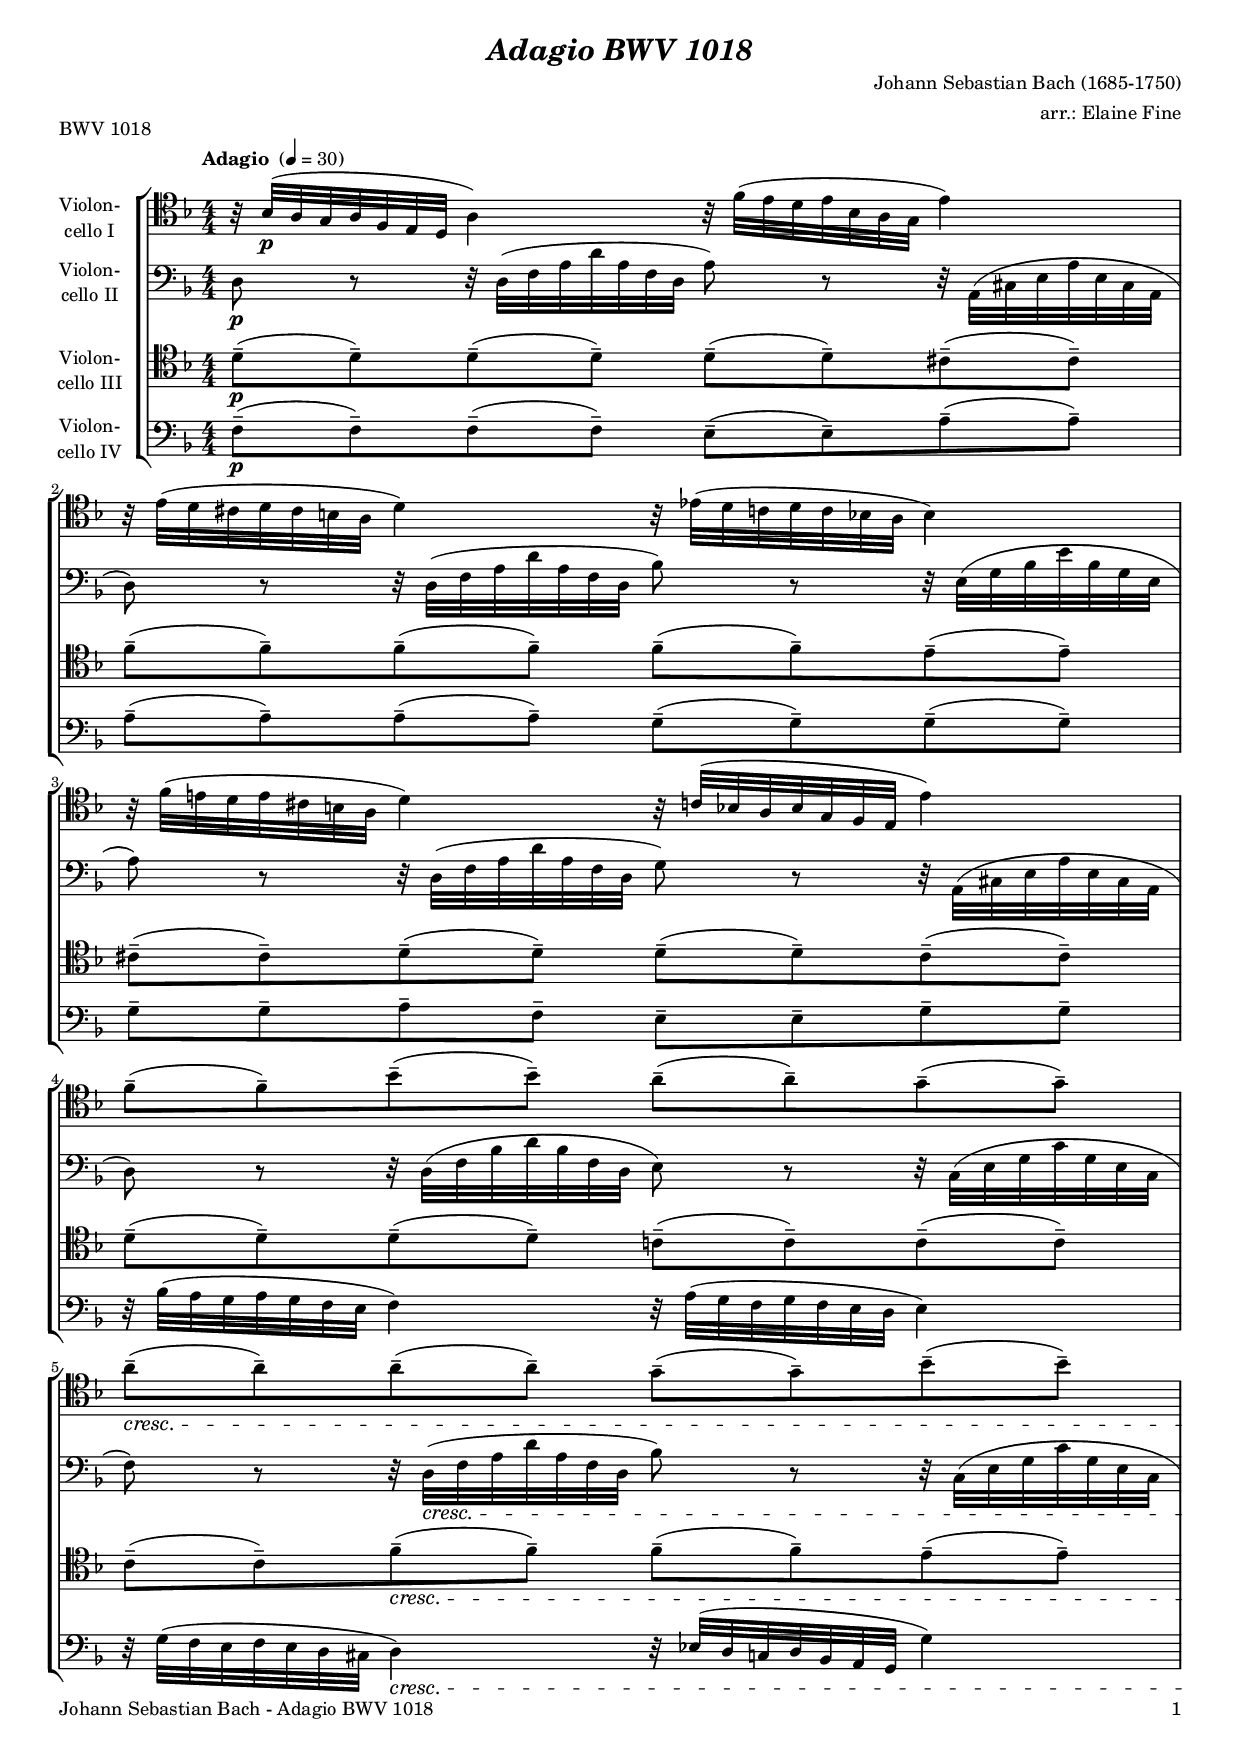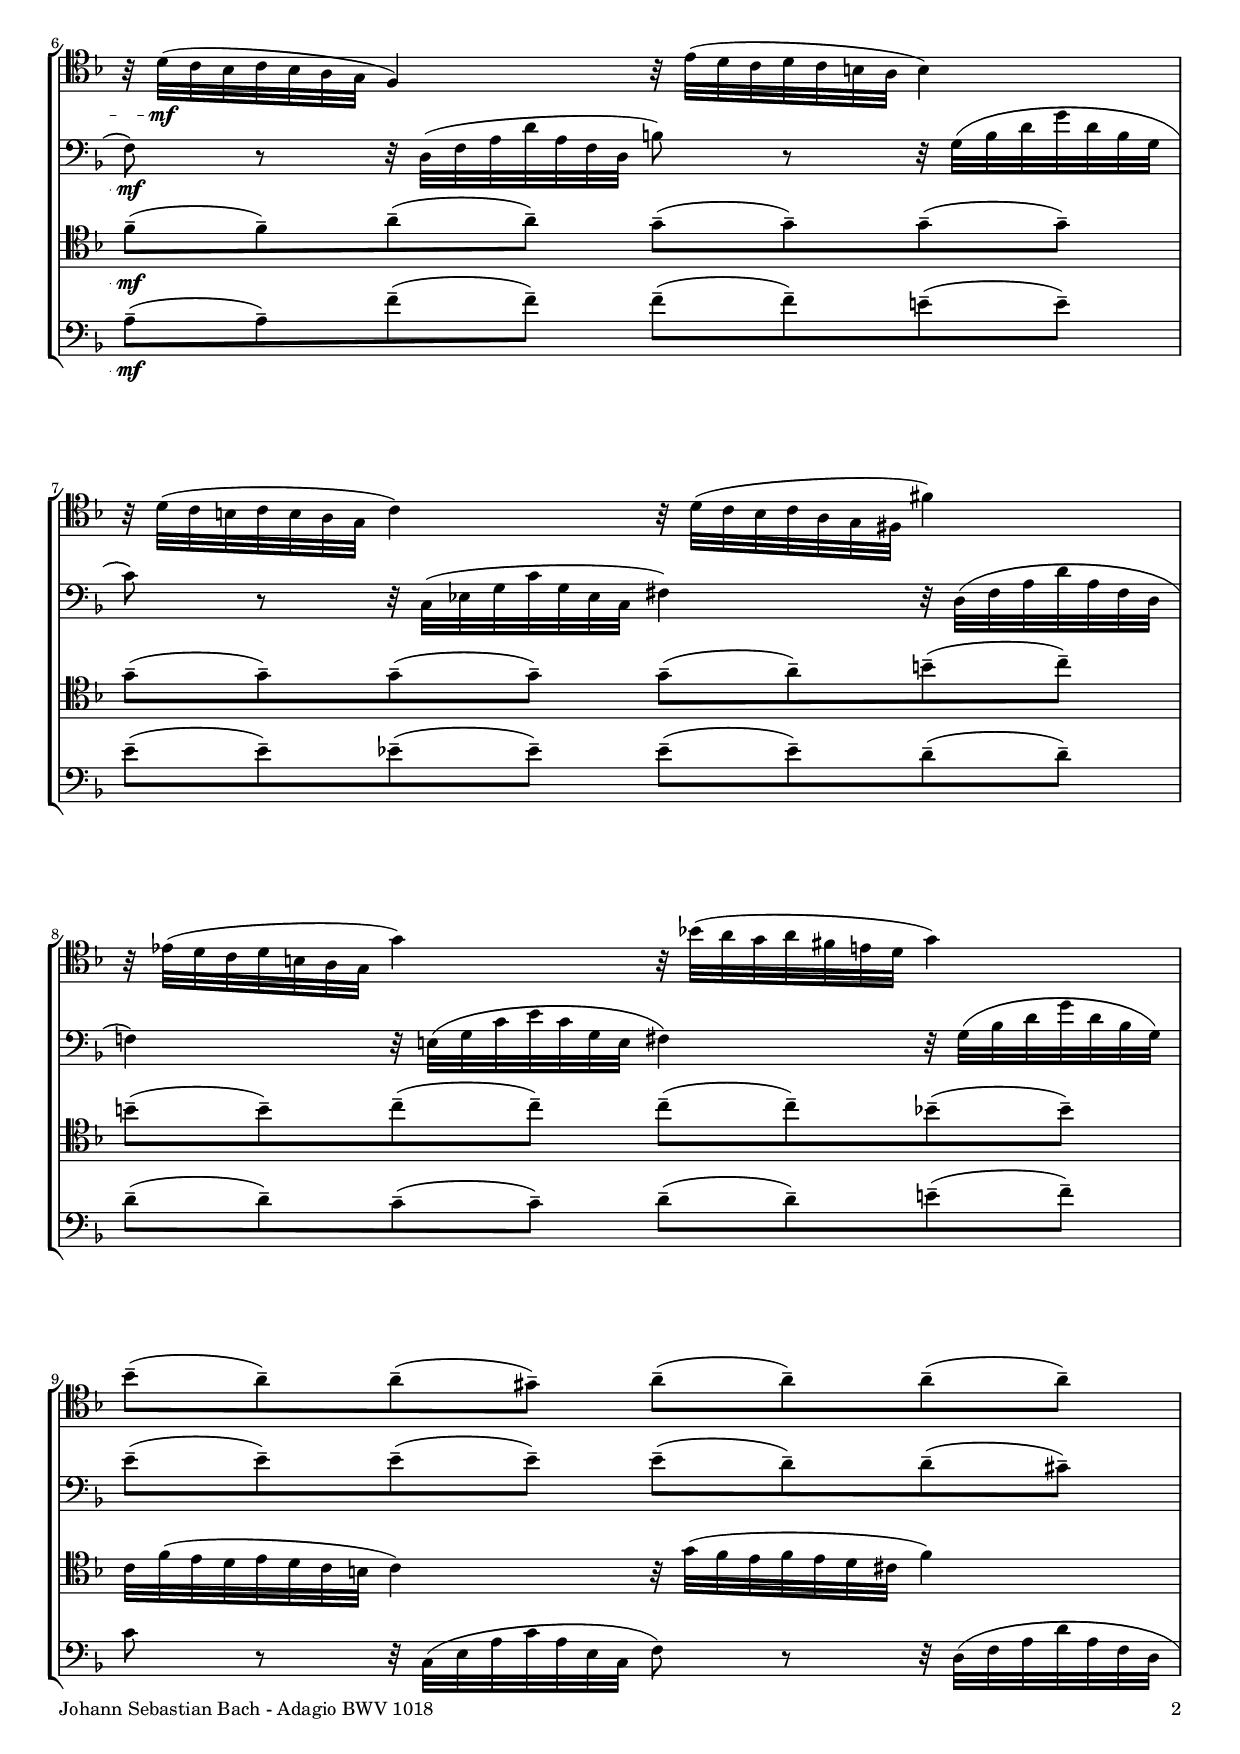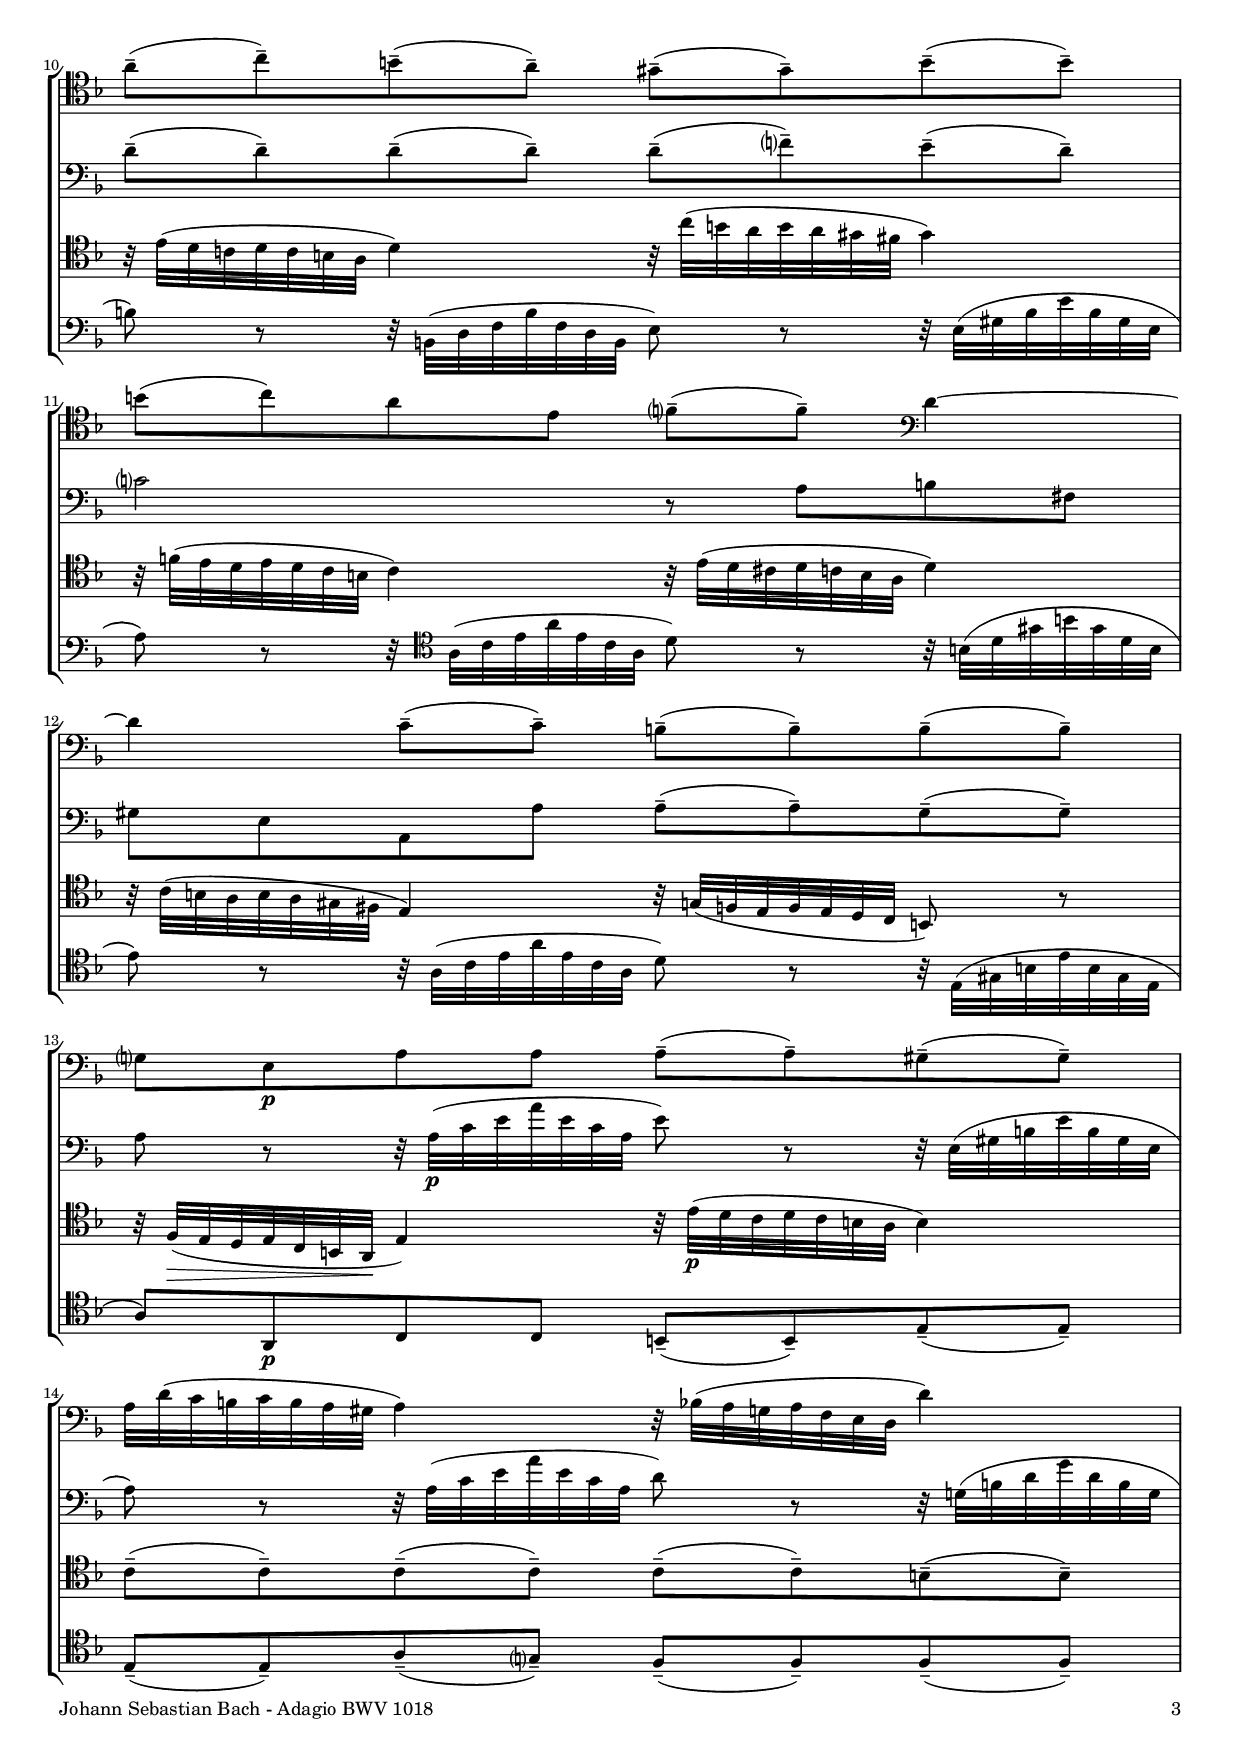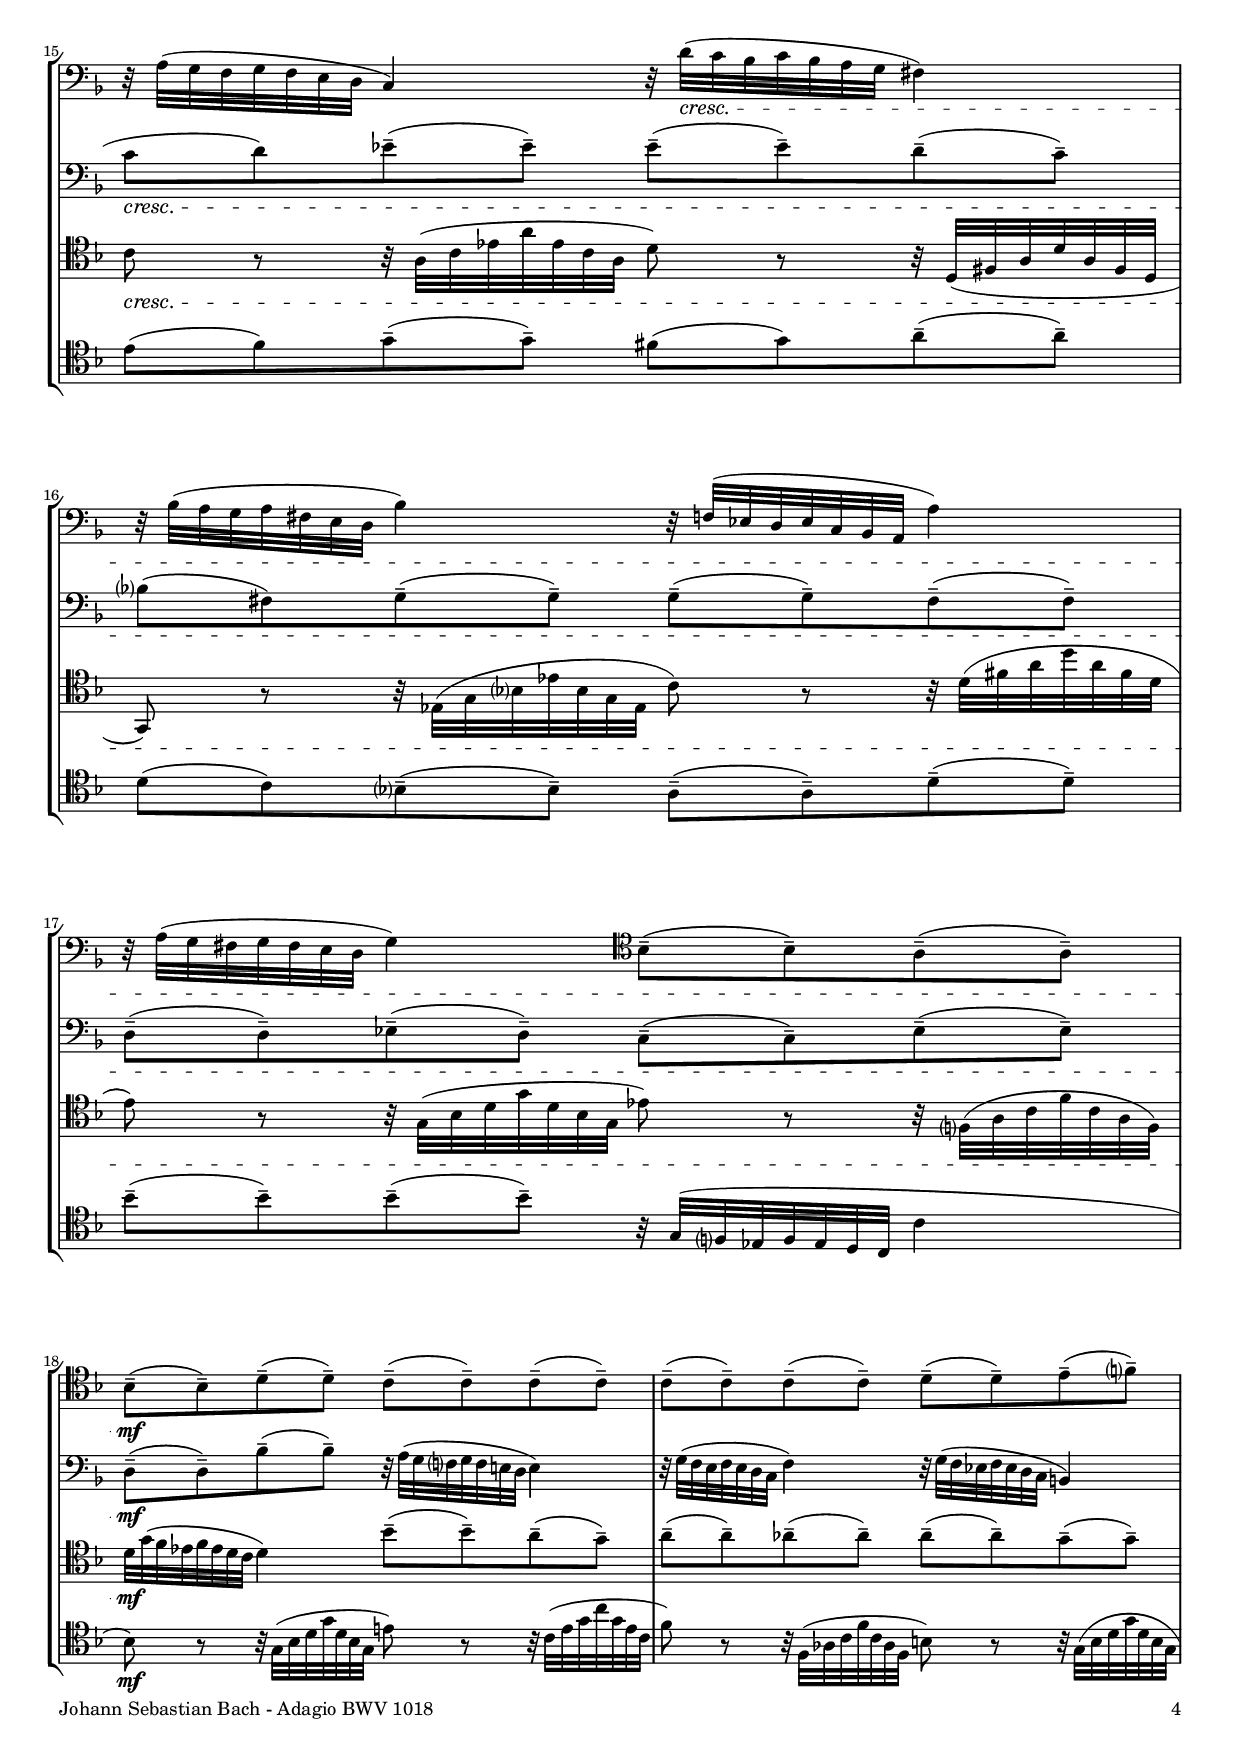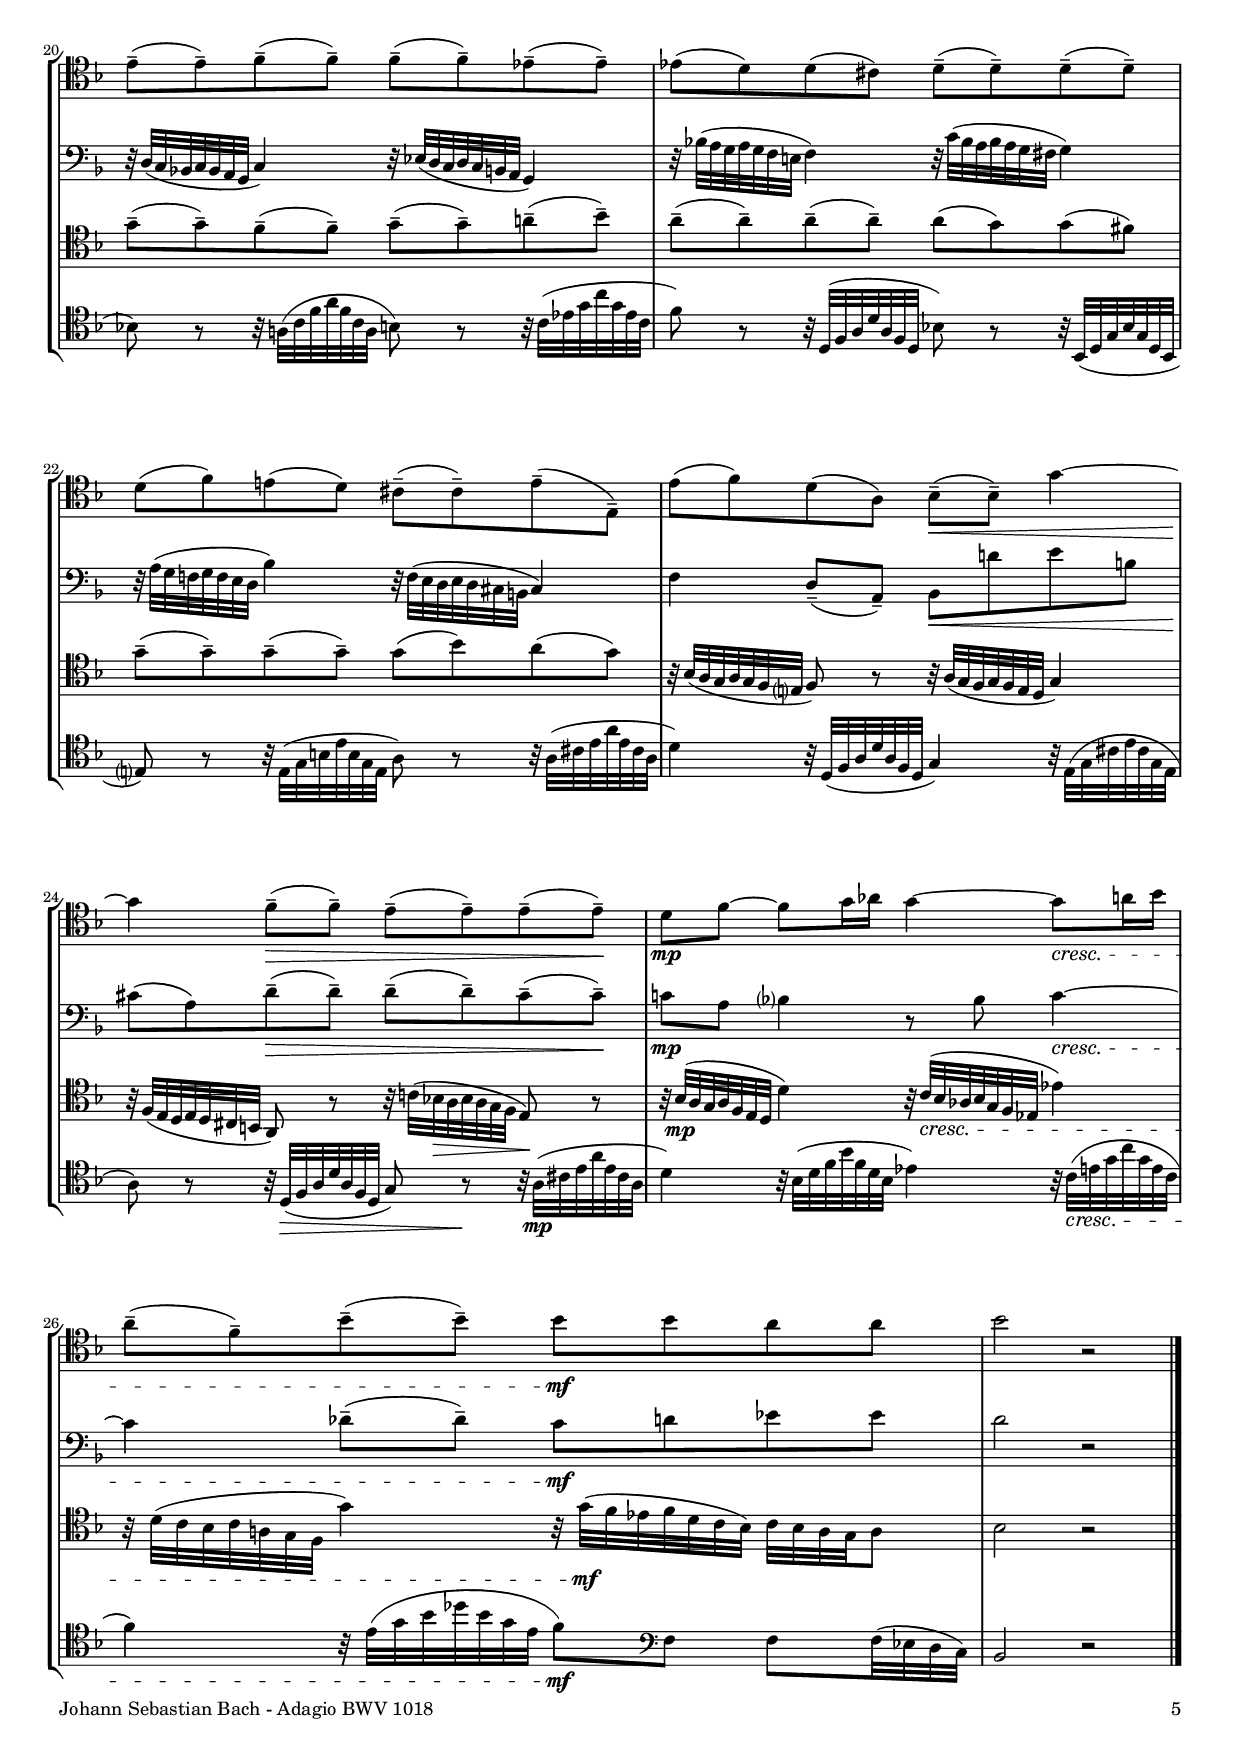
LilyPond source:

\version "2.22.0"
\include "deutsch.ly"
  
#(set-global-staff-size 16.25)

\header {
  title     = \markup \bold \italic "Adagio BWV 1018"
  composer  = "Johann Sebastian Bach (1685-1750)"
  arranger  = "arr.: Elaine Fine"
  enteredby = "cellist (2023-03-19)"
  piece     = "BWV 1018"
}

voiceconsts = {
  \key b \major
  \time 4/4
  \clef "bass"
  \numericTimeSignature
  \compressEmptyMeasures
  % Set default beaming for all staves
%  \set Timing.beamExceptions = #'()
%  \set Timing.baseMoment     = #(ly:make-moment 1 4)
%  \set Timing.beatStructure  = #'(1 1 1)
  \tempo "Adagio " 4=30
}

mifl = "flute"
mivl = "violin"
miba = "cello"
mipz = "pizzicato strings"

efdp = \markup { \dynamic f \italic "/" \dynamic p }
rall = \mark \markup \box \italic "rall."

va = \relative c' {
  \voiceconsts
  \clef "tenor"
  
  r32 es(\p d c d b a g d'4) r32 b'( a g a es d c a'4)
  r32 a( g fis g fis e d g4) r32 as( g f g f es d es4)

  r32 b'( a! g a fis e d g4) r32 f( es d es c b a a'4)
  b8(-- b)-- es(-- es)-- d(-- d)-- c(-- c)--
  d(--\cresc d--) d(-- d)-- c(-- c)-- es(-- es)--

  r32 g,(\mf f es f es d c b4) r32 a'( g f g f e d e4)
  r32 g( f e f e d c f4) r32 g( f e f d c h h'4)

  r32 as( g f g e d c c'4) r32 es!( d c d h a g c4)
  es8(-- d)-- d(-- cis)-- d(-- d)-- d(-- d)--
  d(-- f)-- e(-- d)-- cis(-- cis)-- e(-- e)--

  e( f) d a b?(-- b)-- \clef "bass" g4~
  g f8(-- f)-- e(-- e)-- e(-- e)--
  c? a\p d d d(-- d)-- cis(-- cis)--
  d32 g( f e f e d cis d4) r32 es( d c d b a g g'4)

  r32 d( c b c b a g f4) r32 g'(\cresc f es f es d c h4)
  r32 es( d c d h a g es'4) r32 b( as g as f es d d'4)

  r32 d( c h c h a g c4) \clef "tenor" es8(-- es)-- d(-- d)--
  es(--\mf es)-- g(-- g)-- f(-- f)-- f(-- f)--
  f(-- f)-- f(-- f)-- g(-- g)-- a(-- b?)--

  a(-- a)-- b(-- b)-- b(-- b)-- as(-- as)--
  as( g) g( fis) g(-- g)-- g(-- g)--
  g( b) a!( g) fis(-- fis)-- a(-- a,)--

  a'( b) g( d) es(--\< es)-- c'4~
  c\! b8(--\> b)-- a(-- a)-- a(-- a)--\!
  g\mp b~ b c16 des c4~ c8\cresc d16 es
  d8(-- b)-- es(-- es)-- es\mf es d d
  es2 r \bar "|."
}

vb = \relative c' {
  \voiceconsts

  g8\p r r32 g( b d g d b g d'8) r r32 d,( fis a d a fis d
  g8) r r32 g( b d g d b g es'8) r r32 a,( c es a es c a

  d8) r r32 g,( b d g d b g c8) r r32 d,( fis a d a fis d
  g8) r r32 g( b es g es b g a8) r r32 f( a c f c a f

  b8) r r32 g(\cresc b d g d b g es'8) r r32 f,( a c f c a f
  b8)\mf r r32 g( b d g d b g e'8) r r32 c( e g c g e c

  f8) r r32 f,( as c f c as f h4) r32 g( h d g d h g
  b!4) r32 a!( c f a f c a h4) r32 c( es g c g es c)

  a'8(-- a)-- a(-- a)-- a(-- g)-- g(-- fis)--
  g(-- g)-- g(-- g)-- g(-- b?)-- a(-- g)--
  f?2 r8 d e h
  cis a d, d' d(-- d)-- cis(-- cis)--

  d r r32 d(\p f a d a f d a'8) r r32 a,( cis e a e cis a
  d8) r r32 d( f a d a f d g8) r r32 c,!( e g c g e c

  f8\cresc g) as(-- as)-- as(-- as)-- g(-- f)--
  es?( h) c(-- c)-- c(-- c)-- h(-- h)--
  g(-- g)-- as(-- g)-- f(-- f)-- as(-- as)--
  g(--\mf g)-- es'(-- es)-- r32 d( c b? c b a! g a4)

  r32 c( b a b a g f b4) r32 c( b as b as g f e4)
  r32 g( f es! f es d c f4) r32 as( g f g f e d c4)

  r32 es'!( d c d c b a! b4) r32 f'( es d es d c h c4)
  r32 d( c b! c b a g es'4) r32 b( a g a g fis e fis4)

  b g8(-- d)-- es\< g'! a e
  fis(\! d) g(--\> g)-- g(-- g)-- fis(-- fis)--\!
  f!\mp d es?4 r8 es f4~\cresc
  f ges8(-- ges)-- f\mf g as as
  g2 r \bar "|."
}

vc = \relative c'' {
  \voiceconsts
  \clef "tenor"
  
  g8(--\p g)-- g(-- g)-- g(-- g)-- fis(-- fis)--
  b(-- b)-- b(-- b)-- b(-- b)-- a(-- a)--
  fis(-- fis)-- g(-- g)-- g(-- g)-- fis(-- fis)--
  g(-- g)-- g(-- g)-- f!(-- f)-- f(-- f)--

  f(-- f)-- b(--\cresc b)-- b(-- b)-- a(-- a)--
  b(--\mf b)-- d(-- d)-- c(-- c)-- c(-- c)--
  c(-- c)-- c(-- c)-- c(-- d)-- e(-- f)--
  e(-- e)-- f(-- f)-- f(-- f)-- es(-- es)--

  f,32 b( a g a g f e f4) r32 c'( b a b a g fis b4)
  r32 a( g f! g f e d g4) r32 f'( e d e d cis h cis4)

  r32 b!( a g a g f e f4) r32 a( g fis g f e d g4)
  r32 f( e d e d cis h a4) r32 c( b a b a g f e8) r

  r32 b'(\> a g a f e d\! a'4) r32 a'(\p g f g f e d e4)
  f8(-- f)-- f(-- f)-- f(-- f)-- e(-- e)--

  f\cresc r r32 d( f as d as f d g8) r r32 g,( h d g d h g
  c,8) r r32 as'( c es? as es c as f'8) r r32 g( h d g d h g

  a8) r r32 c,( es g c g es c as'8) r r32 b,?( d f b f d b)
  g'\mf c( b as b as g f g4) es'8(-- es)-- d(-- c)--

  d(-- d)-- des(-- des)-- des(-- des)-- c(-- c)--
  c(-- c)-- b(-- b)-- c(-- c)-- d!(-- es)--
  d(-- d)-- d(-- d)-- d( c) c( h)
  c(-- c)-- c(-- c)-- c( es) d( c)

  r32 es,( d c d c b a? b8) r r32 d( c b c b a g c4)
  r32 b( a g a g fis e d8) r r32 f'!( es!\> d es d c b a8)\! r

  r32 es'(\mp d c d b a g g'4) r32 f(\cresc es des es c b as as'4)
  r32 g( f es f d! c b c'4) r32 c(\mf b as b g f es) f es d c d8
  es2 r \bar "|."
}

\include "v4.ily"

music = \new StaffGroup <<
      \new Staff {
	\set Staff.midiInstrument = \miba
	\set Staff.instrumentName = \markup \center-column { "Violon-" "cello I" }
	\transpose b f { \va }
      }

      \new Staff {
	\set Staff.midiInstrument = \miba
	\set Staff.instrumentName = \markup \center-column { "Violon-" "cello II" }
	\transpose b f { \vb }
      }

      \new Staff {
	\set Staff.midiInstrument = \miba
	\set Staff.instrumentName = \markup \center-column { "Violon-" "cello III" }
	\transpose b f { \vc }
      }

      \new Staff {
	\set Staff.midiInstrument = \miba
	\set Staff.instrumentName = \markup \center-column { "Violon-" "cello IV" }
	\transpose b f { \vd }
      }
>>
\book {
   \paper {
    print-page-number = ##t
    print-first-page-number = ##t
    ragged-last-bottom = ##f
    oddHeaderMarkup = \markup \null
    evenHeaderMarkup = \markup \null
    oddFooterMarkup = \markup {
      \fill-line {
        \on-the-fly #print-page-number-check-first
        "Johann Sebastian Bach - Adagio BWV 1018" \fromproperty #'page:page-number-string
      }
    }
    evenFooterMarkup = \oddFooterMarkup
  } \score {
    \music
    \layout {}
  }

  \score {
    \unfoldRepeats \music

    \midi {
      \context {
        \Score
      }
    }
  }
}